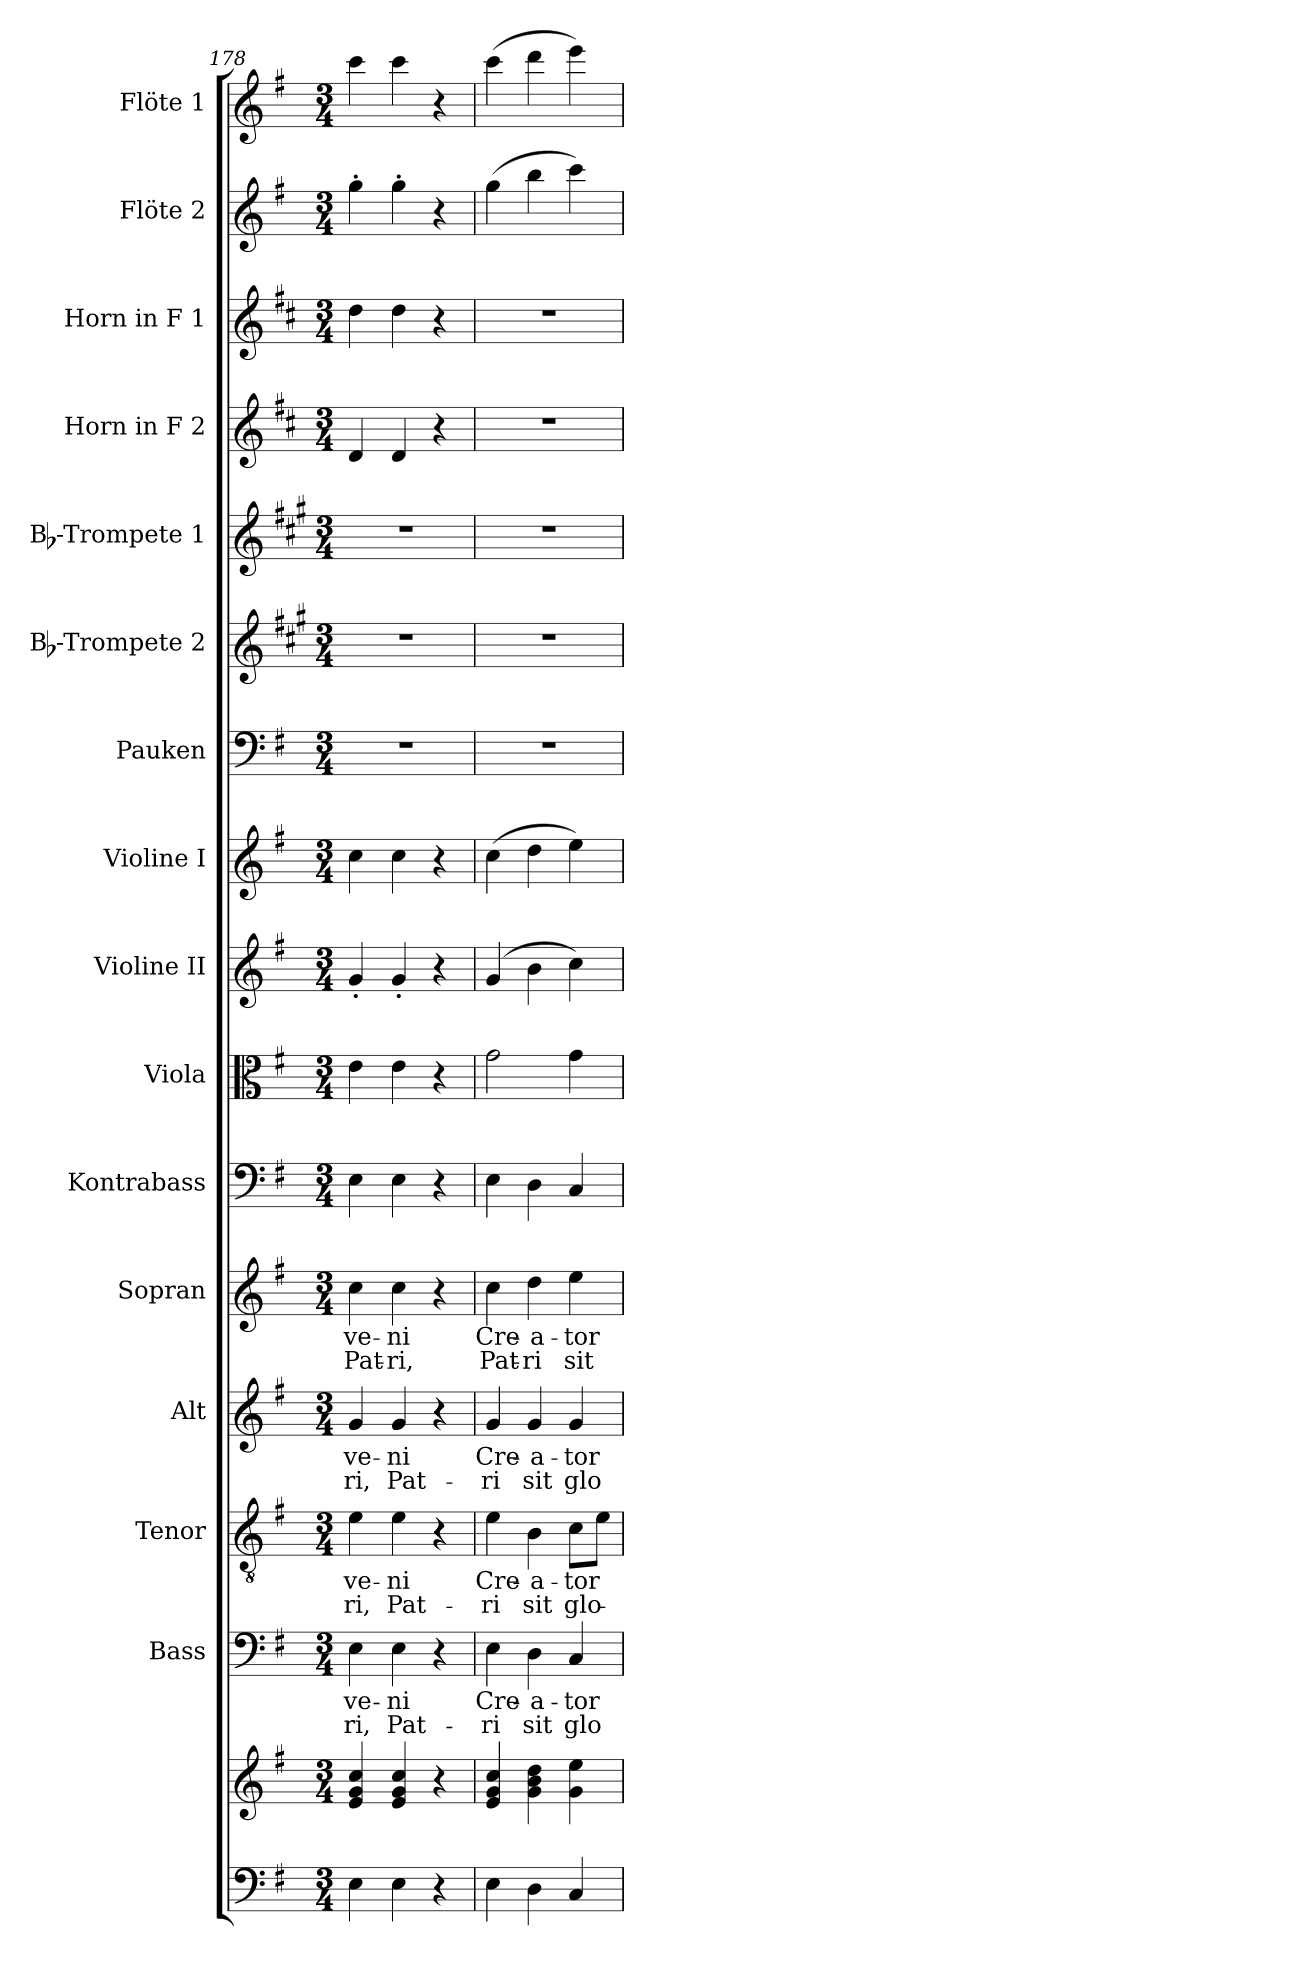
**kern	**kern	**kern	**text	**text	**kern	**text	**text	**kern	**text	**text	**kern	**text	**text	**kern	**kern	**kern	**kern	**kern	**kern	**kern	**kern	**kern	**kern	**kern
*part16	*part16	*part15	*part15	*part15	*part14	*part14	*part14	*part13	*part13	*part13	*part12	*part12	*part12	*part11	*part10	*part9	*part8	*part7	*part6	*part5	*part4	*part3	*part2	*part1
*staff17	*staff16	*staff15	*staff15	*staff15	*staff14	*staff14	*staff14	*staff13	*staff13	*staff13	*staff12	*staff12	*staff12	*staff11	*staff10	*staff9	*staff8	*staff7	*staff6	*staff5	*staff4	*staff3	*staff2	*staff1
*	*	*I"Bass	*	*	*I"Tenor	*	*	*I"Alt	*	*	*I"Sopran	*	*	*I"Kontrabass	*I"Viola	*I"Violine II	*I"Violine I	*I"Pauken	*I"Bb-Trompete 2	*I"Bb-Trompete 1	*I"Horn in F 2	*I"Horn in F 1	*I"Flöte 2	*I"Flöte 1
*	*	*I'B.	*	*	*I'T.	*	*	*I'A.	*	*	*I'S.	*	*	*I'Kb.	*I'Vla.	*I'Vl. II	*I'Vl. I	*I'Pk.	*I'Bb Trp. 2	*I'Bb Trp. 1	*	*	*I'Fl. 2	*I'Fl. 1
*clefF4	*clefG2	*clefF4	*	*	*clefGv2	*	*	*clefG2	*	*	*clefG2	*	*	*clefF4	*clefC3	*clefG2	*clefG2	*clefF4	*clefG2	*clefG2	*clefG2	*clefG2	*clefG2	*clefG2
*	*	*	*	*	*	*	*	*	*	*	*	*	*	*ITrd7c12	*	*	*	*	*ITrd1c2	*ITrd1c2	*ITrd4c7	*ITrd4c7	*	*
*k[f#]	*k[f#]	*k[f#]	*	*	*k[f#]	*	*	*k[f#]	*	*	*k[f#]	*	*	*k[f#]	*k[f#]	*k[f#]	*k[f#]	*k[f#]	*k[f#]	*k[f#]	*k[f#]	*k[f#]	*k[f#]	*k[f#]
*G:	*G:	*G:	*	*	*G:	*	*	*G:	*	*	*G:	*	*	*G:	*G:	*G:	*G:	*G:	*G:	*G:	*G:	*G:	*G:	*G:
*M3/4	*M3/4	*M3/4	*	*	*M3/4	*	*	*M3/4	*	*	*M3/4	*	*	*M3/4	*M3/4	*M3/4	*M3/4	*M3/4	*M3/4	*M3/4	*M3/4	*M3/4	*M3/4	*M3/4
=178	=178	=178	=178	=178	=178	=178	=178	=178	=178	=178	=178	=178	=178	=178	=178	=178	=178	=178	=178	=178	=178	=178	=178	=178
!	!	!	!LO:LY:b	!LO:LY:b	!	!LO:LY:b	!LO:LY:b	!	!LO:LY:b	!LO:LY:b	!	!LO:LY:b	!LO:LY:b	!	!	!	!	!	!	!	!	!	!	!
4E\	4e/ 4g/ 4cc/	4E\	ve-	-ri,	4e\	ve-	-ri,	4g/	ve-	-ri,	4cc\	ve-	Pat-	4EE\	4e\	4g'</	4cc\	2.r	2.r	2.r	4G/	4g\	4gg'>\	4ccc\
!	!	!	!LO:LY:b	!LO:LY:b	!	!LO:LY:b	!LO:LY:b	!	!LO:LY:b	!LO:LY:b	!	!LO:LY:b	!LO:LY:b	!	!	!	!	!	!	!	!	!	!	!
4E\	4e/ 4g/ 4cc/	4E\	-ni	Pat-	4e\	-ni	Pat-	4g/	-ni	Pat-	4cc\	-ni	-ri,	4EE\	4e\	4g'</	4cc\	.	.	.	4G/	4g\	4gg'>\	4ccc\
4r	4r	4r	.	.	4r	.	.	4r	.	.	4r	.	.	4r	4r	4r	4r	.	.	.	4r	4r	4r	4r
=179	=179	=179	=179	=179	=179	=179	=179	=179	=179	=179	=179	=179	=179	=179	=179	=179	=179	=179	=179	=179	=179	=179	=179	=179
!	!	!	!LO:LY:b	!LO:LY:b	!	!LO:LY:b	!LO:LY:b	!	!LO:LY:b	!LO:LY:b	!	!LO:LY:b	!LO:LY:b	!	!	!	!	!	!	!	!	!	!	!
4E\	4e/ 4g/ 4cc/	4E\	Cre-	-ri	4e\	Cre-	-ri	4g/	Cre-	-ri	4cc\	Cre-	Pat-	4EE\	2g\	(4g/	(>4cc\	2.r	2.r	2.r	2.r	2.r	(>4gg\	(>4ccc\
!	!	!	!LO:LY:b	!LO:LY:b	!	!LO:LY:b	!LO:LY:b	!	!LO:LY:b	!LO:LY:b	!	!LO:LY:b	!LO:LY:b	!	!	!	!	!	!	!	!	!	!	!
4D\	4g\ 4b\ 4dd\	4D\	-a-	sit	4B\	-a-	sit	4g/	-a-	sit	4dd\	-a-	-ri	4DD\	.	4b\	4dd\	.	.	.	.	.	4bb\	4ddd\
!	!	!	!LO:LY:b	!LO:LY:b	!	!LO:LY:b	!LO:LY:b	!	!LO:LY:b	!LO:LY:b	!	!LO:LY:b	!LO:LY:b	!	!	!	!	!	!	!	!	!	!	!
4C/	4g\ 4ee\	4C/	-tor	glo-	8c\L	-tor	glo-	4g/	-tor	glo-	4ee\	-tor	sit	4CC/	4g\	4cc\)	4ee\)	.	.	.	.	.	4ccc\)	4eee\)
.	.	.	.	.	8e\J	.	.	.	.	.	.	.	.	.	.	.	.	.	.	.	.	.	.	.
=	=	=	=	=	=	=	=	=	=	=	=	=	=	=	=	=	=	=	=	=	=	=	=	=
*-	*-	*-	*-	*-	*-	*-	*-	*-	*-	*-	*-	*-	*-	*-	*-	*-	*-	*-	*-	*-	*-	*-	*-	*-
